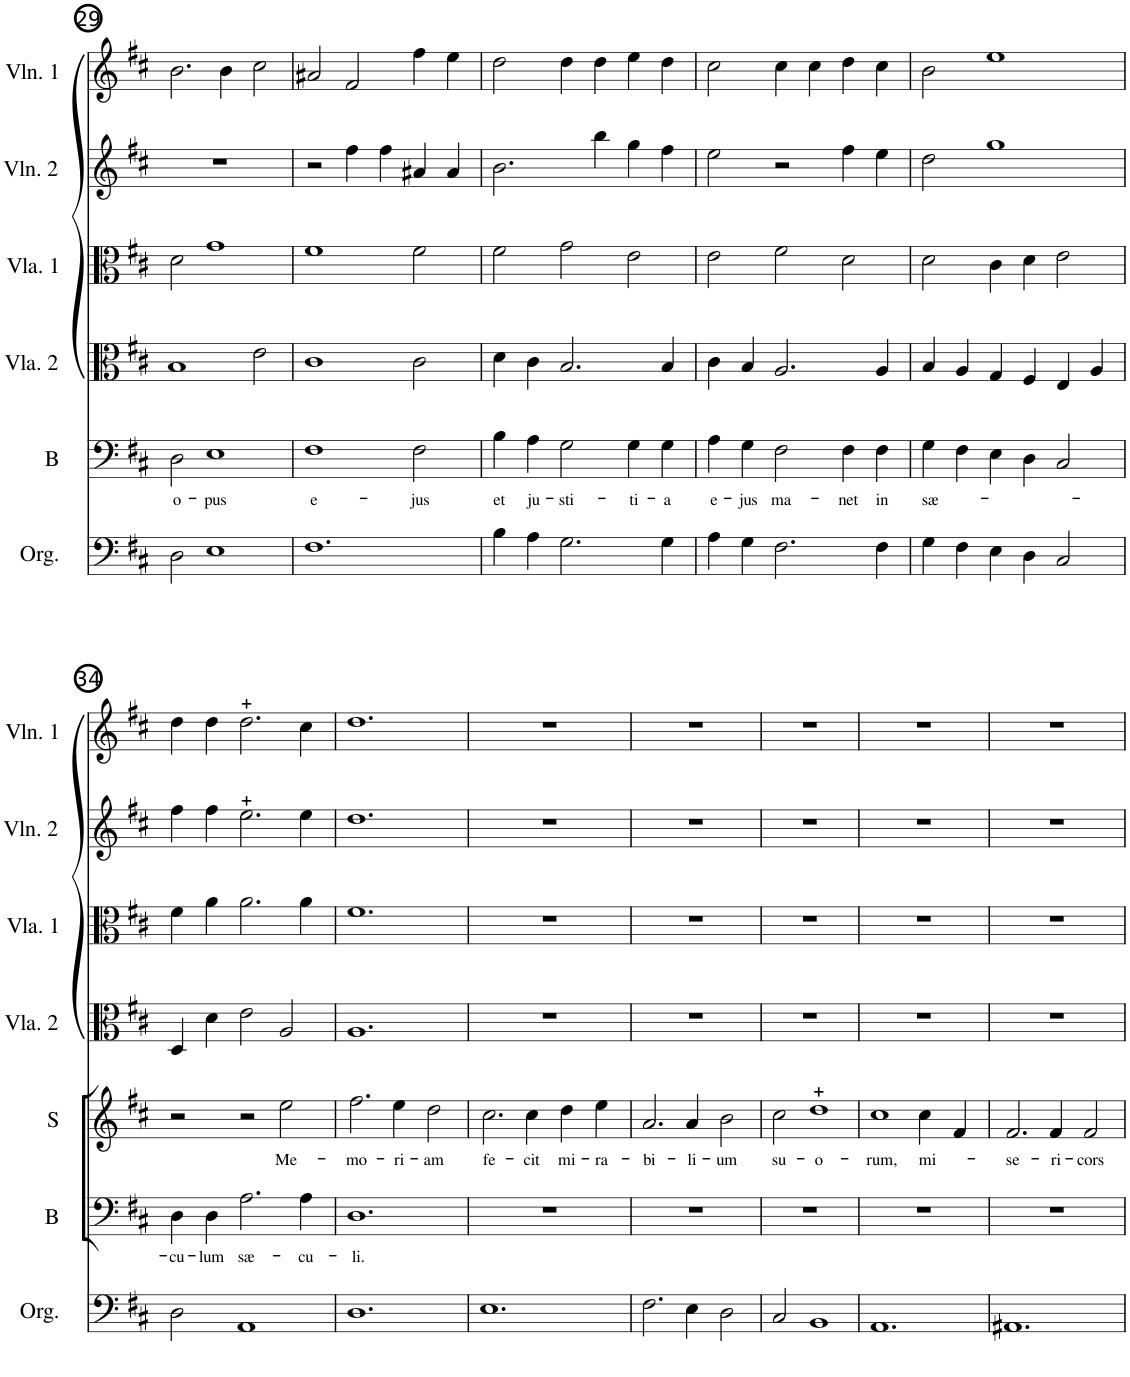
**kern	**kern	**text	**kern	**text	**kern	**kern	**kern	**kern
*part7	*part6	*part6	*part5	*part5	*part4	*part3	*part2	*part1
*staff7	*staff6	*staff6	*staff5	*staff5	*staff4	*staff3	*staff2	*staff1
*I"Organ	*I"Bass	*	*I"Soprano	*	*I"Viola 2	*I"Viola 1	*I"Violin 2	*I"Violin 1
*I'Org.	*I'B	*	*I'S	*	*I'Vla. 2	*I'Vla. 1	*I'Vln. 2	*I'Vln. 1
!!LO:PB:g=z
*clefF4	*clefF4	*	*clefG2	*	*clefC3	*clefC3	*clefG2	*clefG2
*k[f#c#]	*k[f#c#]	*	*k[f#c#]	*	*k[f#c#]	*k[f#c#]	*k[f#c#]	*k[f#c#]
*D:	*D:	*	*D:	*	*D:	*D:	*D:	*D:
*M3/2	*M3/2	*	*M3/2	*	*M3/2	*M3/2	*M3/2	*M3/2
=29	=29	=29	=29	=29	=29	=29	=29	=29
!	!	!LO:LY:b	!	!	!	!	!	!
2D\	2D\	o-	1.r	.	1B	2d\	1.r	2.b\
!	!	!LO:LY:b	!	!	!	!	!	!
1E	1E	-pus	.	.	.	1g	.	.
.	.	.	.	.	.	.	.	4b\
.	.	.	.	.	2e\	.	.	2cc#\
=30	=30	=30	=30	=30	=30	=30	=30	=30
!	!	!LO:LY:b	!	!	!	!	!	!
1.F#	1F#	e-	1.r	.	1c#	1f#	2r	2a#X/
.	.	.	.	.	.	.	4ff#\	2f#/
.	.	.	.	.	.	.	4ff#\	.
!	!	!LO:LY:b	!	!	!	!	!	!
.	2F#\	-jus	.	.	2c#\	2f#\	4a#X/	4ff#\
.	.	.	.	.	.	.	4a#/	4ee\
=31	=31	=31	=31	=31	=31	=31	=31	=31
!	!	!LO:LY:b	!	!	!	!	!	!
4B\	4B\	et	1.r	.	4d\	2f#\	2.b\	2dd\
!	!	!LO:LY:b	!	!	!	!	!	!
4A\	4A\	ju-	.	.	4c#\	.	.	.
!	!	!LO:LY:b	!	!	!	!	!	!
2.G\	2G\	-sti-	.	.	2.B/	2g\	.	4dd\
.	.	.	.	.	.	.	4bb\	4dd\
!	!	!LO:LY:b	!	!	!	!	!	!
.	4G\	-ti-	.	.	.	2e\	4gg\	4ee\
!	!	!LO:LY:b	!	!	!	!	!	!
4G\	4G\	-a	.	.	4B/	.	4ff#\	4dd\
=32	=32	=32	=32	=32	=32	=32	=32	=32
!	!	!LO:LY:b	!	!	!	!	!	!
4A\	4A\	e-	1.r	.	4c#\	2e\	2ee\	2cc#\
!	!	!LO:LY:b	!	!	!	!	!	!
4G\	4G\	-jus	.	.	4B/	.	.	.
!	!	!LO:LY:b	!	!	!	!	!	!
2.F#\	2F#\	ma-	.	.	2.A/	2f#\	2r	4cc#\
.	.	.	.	.	.	.	.	4cc#\
!	!	!LO:LY:b	!	!	!	!	!	!
.	4F#\	-net	.	.	.	2d\	4ff#\	4dd\
!	!	!LO:LY:b	!	!	!	!	!	!
4F#\	4F#\	in	.	.	4A/	.	4ee\	4cc#\
=33	=33	=33	=33	=33	=33	=33	=33	=33
!	!	!LO:LY:b	!	!	!	!	!	!
4G\	4G\	sæ-	1.r	.	4B/	2d\	2dd\	2b\
4F#\	4F#\	.	.	.	4A/	.	.	.
4E\	4E\	.	.	.	4G/	4c#\	1gg	1ee
4D\	4D\	.	.	.	4F#/	4d\	.	.
2C#/	2C#/	.	.	.	4E/	2e\	.	.
.	.	.	.	.	4A/	.	.	.
!!LO:LB:g=z
=34	=34	=34	=34	=34	=34	=34	=34	=34
!	!	!LO:LY:b	!	!	!	!	!	!
2D\	4D\	-cu-	2r	.	4D/	4f#\	4ff#\	4dd\
!	!	!LO:LY:b	!	!	!	!	!	!
.	4D\	-lum	.	.	4d\	4a\	4ff#\	4dd\
!	!	!LO:LY:b	!	!	!	!	!	!
1AA	2.A\	sæ-	2r	.	2e\	2.a\	2.ee\	2.dd\
!	!	!	!	!LO:LY:b	!	!	!	!
.	.	.	2ee\	Me-	2A/	.	.	.
!	!	!LO:LY:b	!	!	!	!	!	!
.	4A\	-cu-	.	.	.	4a\	4ee\	4cc#\
=35	=35	=35	=35	=35	=35	=35	=35	=35
!	!	!LO:LY:b	!	!LO:LY:b	!	!	!	!
1.D	1.D	-li.	2.ff#\	-mo-	1.A	1.f#	1.dd	1.dd
!	!	!	!	!LO:LY:b	!	!	!	!
.	.	.	4ee\	-ri-	.	.	.	.
!	!	!	!	!LO:LY:b	!	!	!	!
.	.	.	2dd\	-am	.	.	.	.
=36	=36	=36	=36	=36	=36	=36	=36	=36
!	!	!	!	!LO:LY:b	!	!	!	!
1.E	1.r	.	2.cc#\	fe-	1.r	1.r	1.r	1.r
!	!	!	!	!LO:LY:b	!	!	!	!
.	.	.	4cc#\	-cit	.	.	.	.
!	!	!	!	!LO:LY:b	!	!	!	!
.	.	.	4dd\	mi-	.	.	.	.
!	!	!	!	!LO:LY:b	!	!	!	!
.	.	.	4ee\	-ra-	.	.	.	.
=37	=37	=37	=37	=37	=37	=37	=37	=37
!	!	!	!	!LO:LY:b	!	!	!	!
2.F#\	1.r	.	2.a/	-bi-	1.r	1.r	1.r	1.r
!	!	!	!	!LO:LY:b	!	!	!	!
4E\	.	.	4a/	-li-	.	.	.	.
!	!	!	!	!LO:LY:b	!	!	!	!
2D\	.	.	2b\	-um	.	.	.	.
=38	=38	=38	=38	=38	=38	=38	=38	=38
!	!	!	!	!LO:LY:b	!	!	!	!
2C#/	1.r	.	2cc#\	su-	1.r	1.r	1.r	1.r
!	!	!	!	!LO:LY:b	!	!	!	!
1BB	.	.	1dd	-o-	.	.	.	.
=39	=39	=39	=39	=39	=39	=39	=39	=39
!	!	!	!	!LO:LY:b	!	!	!	!
1.AA	1.r	.	1cc#	-rum,	1.r	1.r	1.r	1.r
!	!	!	!	!LO:LY:b	!	!	!	!
.	.	.	4cc#\	mi-	.	.	.	.
.	.	.	4f#/	.	.	.	.	.
=40	=40	=40	=40	=40	=40	=40	=40	=40
!	!	!	!	!LO:LY:b	!	!	!	!
1.AA#X	1.r	.	2.f#/	-se-	1.r	1.r	1.r	1.r
!	!	!	!	!LO:LY:b	!	!	!	!
.	.	.	4f#/	-ri-	.	.	.	.
!	!	!	!	!LO:LY:b	!	!	!	!
.	.	.	2f#/	-cors	.	.	.	.
=	=	=	=	=	=	=	=	=
*-	*-	*-	*-	*-	*-	*-	*-	*-
